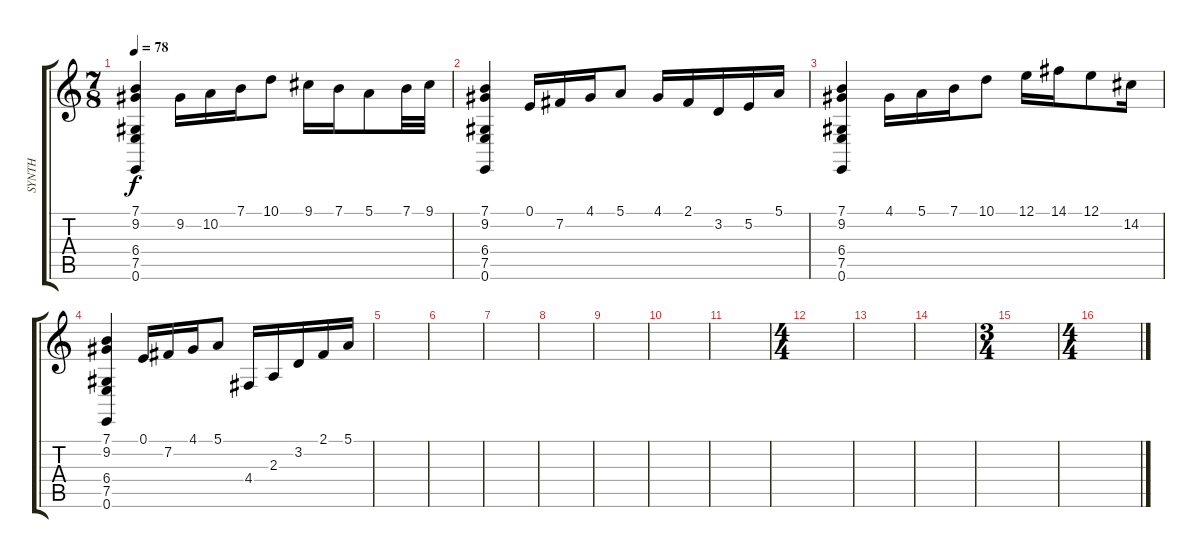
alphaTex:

\track ("SYNTH" "SYNTH") {instrument lead1square}
\staff {score tabs}
\tuning (E4 B3 G3 D3 A2 E2) {hide}
\ts (7 8)
\tempo 78
\clef g2
\ks c
(7.1 9.2 6.4 7.5 0.6).4{dy f volume 11} 9.2.16 10.2.16 7.1.16 10.1.8 9.1.16 7.1.16 5.1.8 7.1.32 9.1.32 |
(7.1 9.2 6.4 7.5 0.6).4 0.1.16 7.2.16 4.1.16 5.1.8 4.1.16 2.1.16 3.2.16 5.2.16 5.1.16 |
(7.1 9.2 6.4 7.5 0.6).4 4.1.16 5.1.16 7.1.16 10.1.8 12.1.16 14.1.16 12.1.8 14.2.16 |
(7.1 9.2 6.4 7.5 0.6).4 0.1.16 7.2.16 4.1.16 5.1.8 4.4.16 2.3.16 3.2.16 2.1.16 5.1.16 |
|
|
|
|
|
|
|
\ts (4 4)
|
|
|
\ts (3 4)
|
\ts (4 4)
